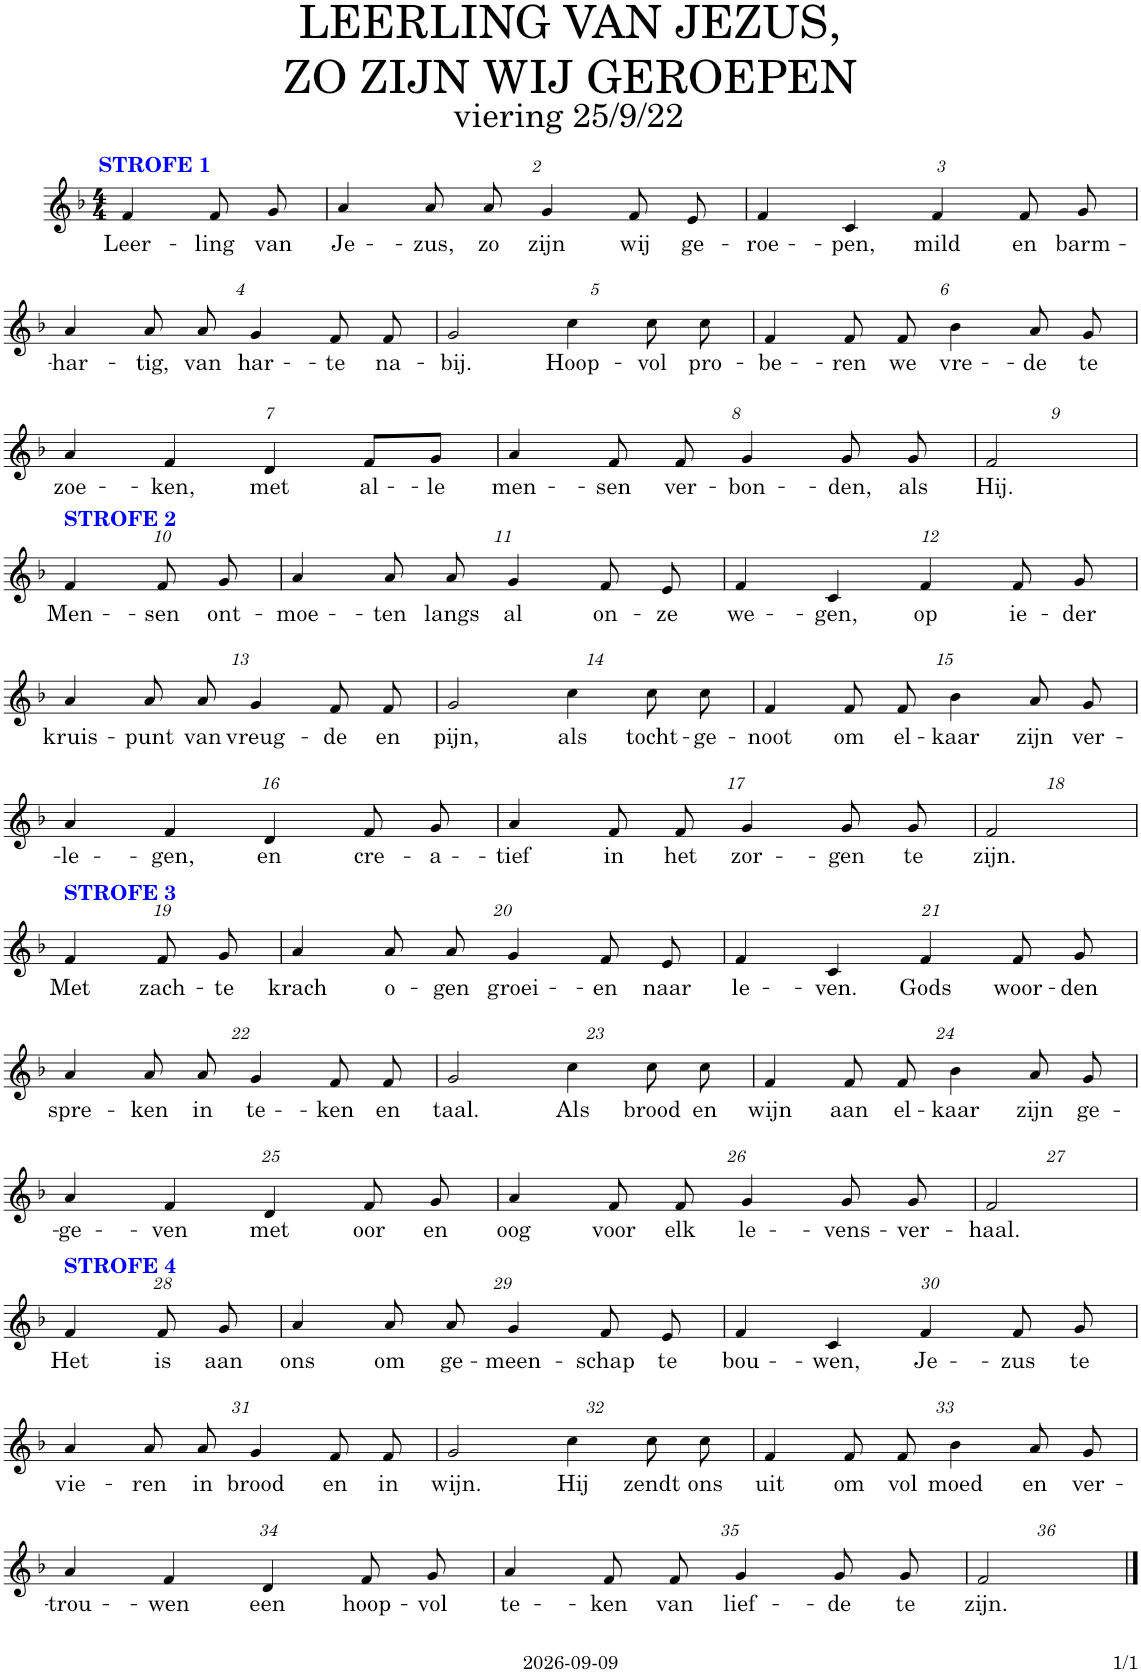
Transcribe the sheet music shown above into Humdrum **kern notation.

**kern	**text
*part1	*part1
*staff1	*staff1
*I"Soprano	*
*clefG2	*
*k[b-]	*
*M4/4	*
=1	=1
!LO:TX:a:B:color=#0000FF:t=STROFE 1	!
!	!LO:LY:b
4f/	Leer-
!	!LO:LY:b
8f/	-ling
!	!LO:LY:b
8g/	van
=2	=2
!	!LO:LY:b
4a/	Je-
!	!LO:LY:b
8a/	-zus,
!	!LO:LY:b
8a/	zo
!	!LO:LY:b
4g/	zijn
!	!LO:LY:b
8f/	wij
!	!LO:LY:b
8e/	ge-
=3	=3
!	!LO:LY:b
4f/	-roe-
!	!LO:LY:b
4c/	-pen,
!	!LO:LY:b
4f/	mild
!	!LO:LY:b
8f/	en
!	!LO:LY:b
8g/	barm-
!!LO:LB:g=z
=4	=4
!	!LO:LY:b
4a/	-har-
!	!LO:LY:b
8a/	-tig,
!	!LO:LY:b
8a/	van
!	!LO:LY:b
4g/	har-
!	!LO:LY:b
8f/	-te
!	!LO:LY:b
8f/	na-
=5	=5
!	!LO:LY:b
2g/	-bij.
!	!LO:LY:b
4cc\	Hoop-
!	!LO:LY:b
8cc\	-vol
!	!LO:LY:b
8cc\	pro-
=6	=6
!	!LO:LY:b
4f/	-be-
!	!LO:LY:b
8f/	-ren
!	!LO:LY:b
8f/	we
!	!LO:LY:b
4b-\	vre-
!	!LO:LY:b
8a/	-de
!	!LO:LY:b
8g/	te
!!LO:LB:g=z
=7	=7
!	!LO:LY:b
4a/	zoe-
!	!LO:LY:b
4f/	-ken,
!	!LO:LY:b
4d/	met
!	!LO:LY:b
8f/L	al-
!	!LO:LY:b
8g/J	-le
=8	=8
!	!LO:LY:b
4a/	men-
!	!LO:LY:b
8f/	-sen
!	!LO:LY:b
8f/	ver-
!	!LO:LY:b
4g/	-bon-
!	!LO:LY:b
8g/	-den,
!	!LO:LY:b
8g/	als
=9	=9
!	!LO:LY:b
2f/	Hij.
!!LO:LB:g=z
=10	=10
!LO:TX:a:B:color=#0000FF:t=STROFE 2	!
!	!LO:LY:b
4f/	Men-
!	!LO:LY:b
8f/	-sen
!	!LO:LY:b
8g/	ont-
=11	=11
!	!LO:LY:b
4a/	-moe-
!	!LO:LY:b
8a/	-ten
!	!LO:LY:b
8a/	langs
!	!LO:LY:b
4g/	al
!	!LO:LY:b
8f/	on-
!	!LO:LY:b
8e/	-ze
=12	=12
!	!LO:LY:b
4f/	we-
!	!LO:LY:b
4c/	-gen,
!	!LO:LY:b
4f/	op
!	!LO:LY:b
8f/	ie-
!	!LO:LY:b
8g/	-der
!!LO:LB:g=z
=13	=13
!	!LO:LY:b
4a/	kruis-
!	!LO:LY:b
8a/	-punt
!	!LO:LY:b
8a/	van
!	!LO:LY:b
4g/	vreug-
!	!LO:LY:b
8f/	-de
!	!LO:LY:b
8f/	en
=14	=14
!	!LO:LY:b
2g/	pijn,
!	!LO:LY:b
4cc\	als
!	!LO:LY:b
8cc\	tocht-
!	!LO:LY:b
8cc\	-ge-
=15	=15
!	!LO:LY:b
4f/	-noot
!	!LO:LY:b
8f/	om
!	!LO:LY:b
8f/	el-
!	!LO:LY:b
4b-\	-kaar
!	!LO:LY:b
8a/	zijn
!	!LO:LY:b
8g/	ver-
!!LO:LB:g=z
=16	=16
!	!LO:LY:b
4a/	-le-
!	!LO:LY:b
4f/	-gen,
!	!LO:LY:b
4d/	en
!	!LO:LY:b
8f/	cre-
!	!LO:LY:b
8g/	-a-
=17	=17
!	!LO:LY:b
4a/	-tief
!	!LO:LY:b
8f/	in
!	!LO:LY:b
8f/	het
!	!LO:LY:b
4g/	zor-
!	!LO:LY:b
8g/	-gen
!	!LO:LY:b
8g/	te
=18	=18
!	!LO:LY:b
2f/	zijn.
!!LO:LB:g=z
=19	=19
!LO:TX:a:B:color=#0000FF:t=STROFE 3	!
!	!LO:LY:b
4f/	Met
!	!LO:LY:b
8f/	zach-
!	!LO:LY:b
8g/	-te
=20	=20
!	!LO:LY:b
4a/	krach
!	!LO:LY:b
8a/	o-
!	!LO:LY:b
8a/	-gen
!	!LO:LY:b
4g/	groei-
!	!LO:LY:b
8f/	-en
!	!LO:LY:b
8e/	naar
=21	=21
!	!LO:LY:b
4f/	le-
!	!LO:LY:b
4c/	-ven.
!	!LO:LY:b
4f/	Gods
!	!LO:LY:b
8f/	woor-
!	!LO:LY:b
8g/	-den
!!LO:LB:g=z
=22	=22
!	!LO:LY:b
4a/	spre-
!	!LO:LY:b
8a/	-ken
!	!LO:LY:b
8a/	in
!	!LO:LY:b
4g/	te-
!	!LO:LY:b
8f/	-ken
!	!LO:LY:b
8f/	en
=23	=23
!	!LO:LY:b
2g/	taal.
!	!LO:LY:b
4cc\	Als
!	!LO:LY:b
8cc\	brood
!	!LO:LY:b
8cc\	en
=24	=24
!	!LO:LY:b
4f/	wijn
!	!LO:LY:b
8f/	aan
!	!LO:LY:b
8f/	el-
!	!LO:LY:b
4b-\	-kaar
!	!LO:LY:b
8a/	zijn
!	!LO:LY:b
8g/	ge-
!!LO:LB:g=z
=25	=25
!	!LO:LY:b
4a/	-ge-
!	!LO:LY:b
4f/	-ven
!	!LO:LY:b
4d/	met
!	!LO:LY:b
8f/	oor
!	!LO:LY:b
8g/	en
=26	=26
!	!LO:LY:b
4a/	oog
!	!LO:LY:b
8f/	voor
!	!LO:LY:b
8f/	elk
!	!LO:LY:b
4g/	le-
!	!LO:LY:b
8g/	-vens-
!	!LO:LY:b
8g/	-ver-
=27	=27
!	!LO:LY:b
2f/	-haal.
!!LO:LB:g=z
=28	=28
!LO:TX:a:B:color=#0000FF:t=STROFE 4	!
!	!LO:LY:b
4f/	Het
!	!LO:LY:b
8f/	is
!	!LO:LY:b
8g/	aan
=29	=29
!	!LO:LY:b
4a/	ons
!	!LO:LY:b
8a/	om
!	!LO:LY:b
8a/	ge-
!	!LO:LY:b
4g/	-meen-
!	!LO:LY:b
8f/	-schap
!	!LO:LY:b
8e/	te
=30	=30
!	!LO:LY:b
4f/	bou-
!	!LO:LY:b
4c/	-wen,
!	!LO:LY:b
4f/	Je-
!	!LO:LY:b
8f/	-zus
!	!LO:LY:b
8g/	te
!!LO:LB:g=z
=31	=31
!	!LO:LY:b
4a/	vie-
!	!LO:LY:b
8a/	-ren
!	!LO:LY:b
8a/	in
!	!LO:LY:b
4g/	brood
!	!LO:LY:b
8f/	en
!	!LO:LY:b
8f/	in
=32	=32
!	!LO:LY:b
2g/	wijn.
!	!LO:LY:b
4cc\	Hij
!	!LO:LY:b
8cc\	zendt
!	!LO:LY:b
8cc\	ons
=33	=33
!	!LO:LY:b
4f/	uit
!	!LO:LY:b
8f/	om
!	!LO:LY:b
8f/	vol
!	!LO:LY:b
4b-\	moed
!	!LO:LY:b
8a/	en
!	!LO:LY:b
8g/	ver-
!!LO:LB:g=z
=34	=34
!	!LO:LY:b
4a/	-trou-
!	!LO:LY:b
4f/	-wen
!	!LO:LY:b
4d/	een
!	!LO:LY:b
8f/	hoop-
!	!LO:LY:b
8g/	-vol
=35	=35
!	!LO:LY:b
4a/	te-
!	!LO:LY:b
8f/	-ken
!	!LO:LY:b
8f/	van
!	!LO:LY:b
4g/	lief-
!	!LO:LY:b
8g/	-de
!	!LO:LY:b
8g/	te
=36	=36
!	!LO:LY:b
2f/	zijn.
==	==
*-	*-
